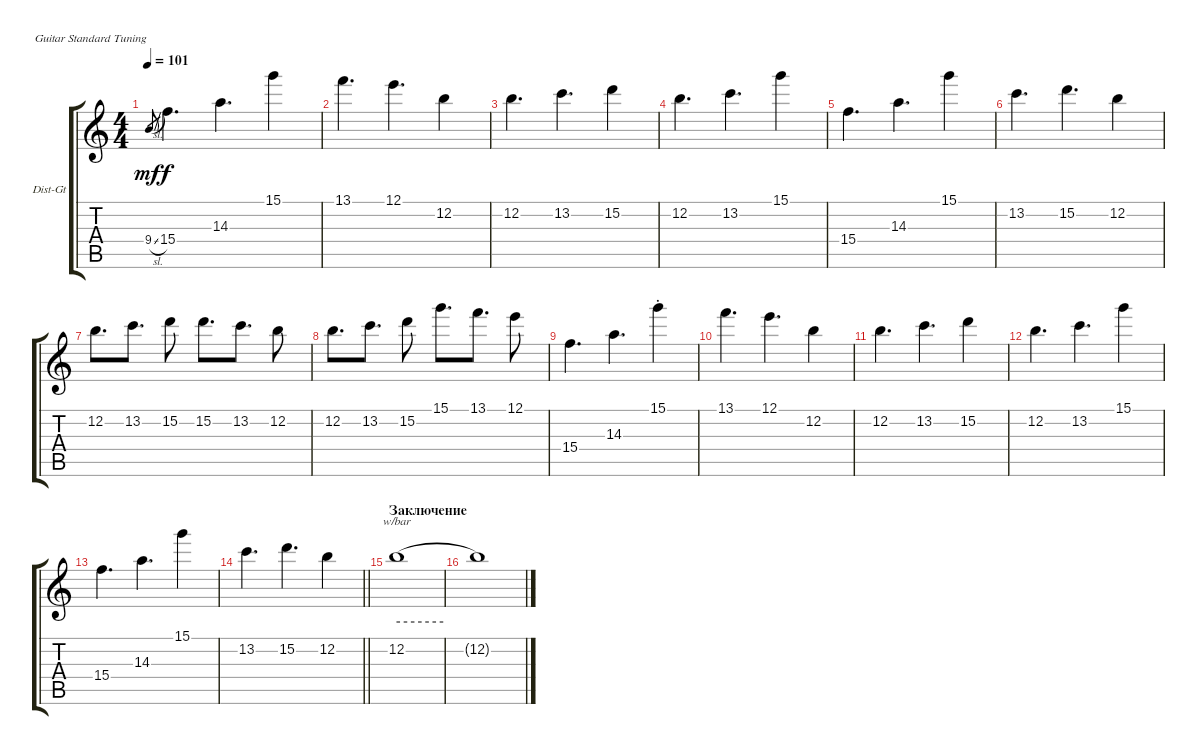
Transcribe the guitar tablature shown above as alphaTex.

\bracketExtendMode groupsimilarinstruments
\firstSystemTrackNameOrientation horizontal
\otherSystemsTrackNameOrientation horizontal
\track ("Ю.Каспарян (перегруженая гитара)" "Dist-Gt") {instrument overdrivenguitar}
\staff {score tabs}
\tuning (E4 B3 G3 D3 A2 E2)
\ts (4 4)
\tempo 101
\clef g2
\ks c
9.4{sl}.8{gr dy mf} 15.4.4{d dy f} 14.3.4{d} 15.1.4 |
13.1.4{d} 12.1.4{d} 12.2.4 |
12.2.4{d} 13.2.4{d} 15.2.4 |
12.2.4{d} 13.2.4{d} 15.1.4 |
15.4.4{d} 14.3.4{d} 15.1.4 |
13.2.4{d} 15.2.4{d} 12.2.4 |
12.2.8{d} 13.2.8{d} 15.2.8 15.2.8{d} 13.2.8{d} 12.2.8 |
12.2.8{d} 13.2.8{d} 15.2.8 15.1.8{d} 13.1.8{d} 12.1.8 |
15.4.4{d} 14.3.4{d} 15.1{st}.4 |
13.1.4{d} 12.1.4{d} 12.2.4 |
12.2.4{d} 13.2.4{d} 15.2.4 |
12.2.4{d} 13.2.4{d} 15.1.4 |
15.4.4{d} 14.3.4{d} 15.1.4 |
\barLineRight lightlight
13.2.4{d} 15.2.4{d} 12.2.4 |
\section ("" "Заключение")
12.2.1{tbe (hold default 0 0 60 0)} |
12.2{t}.1
